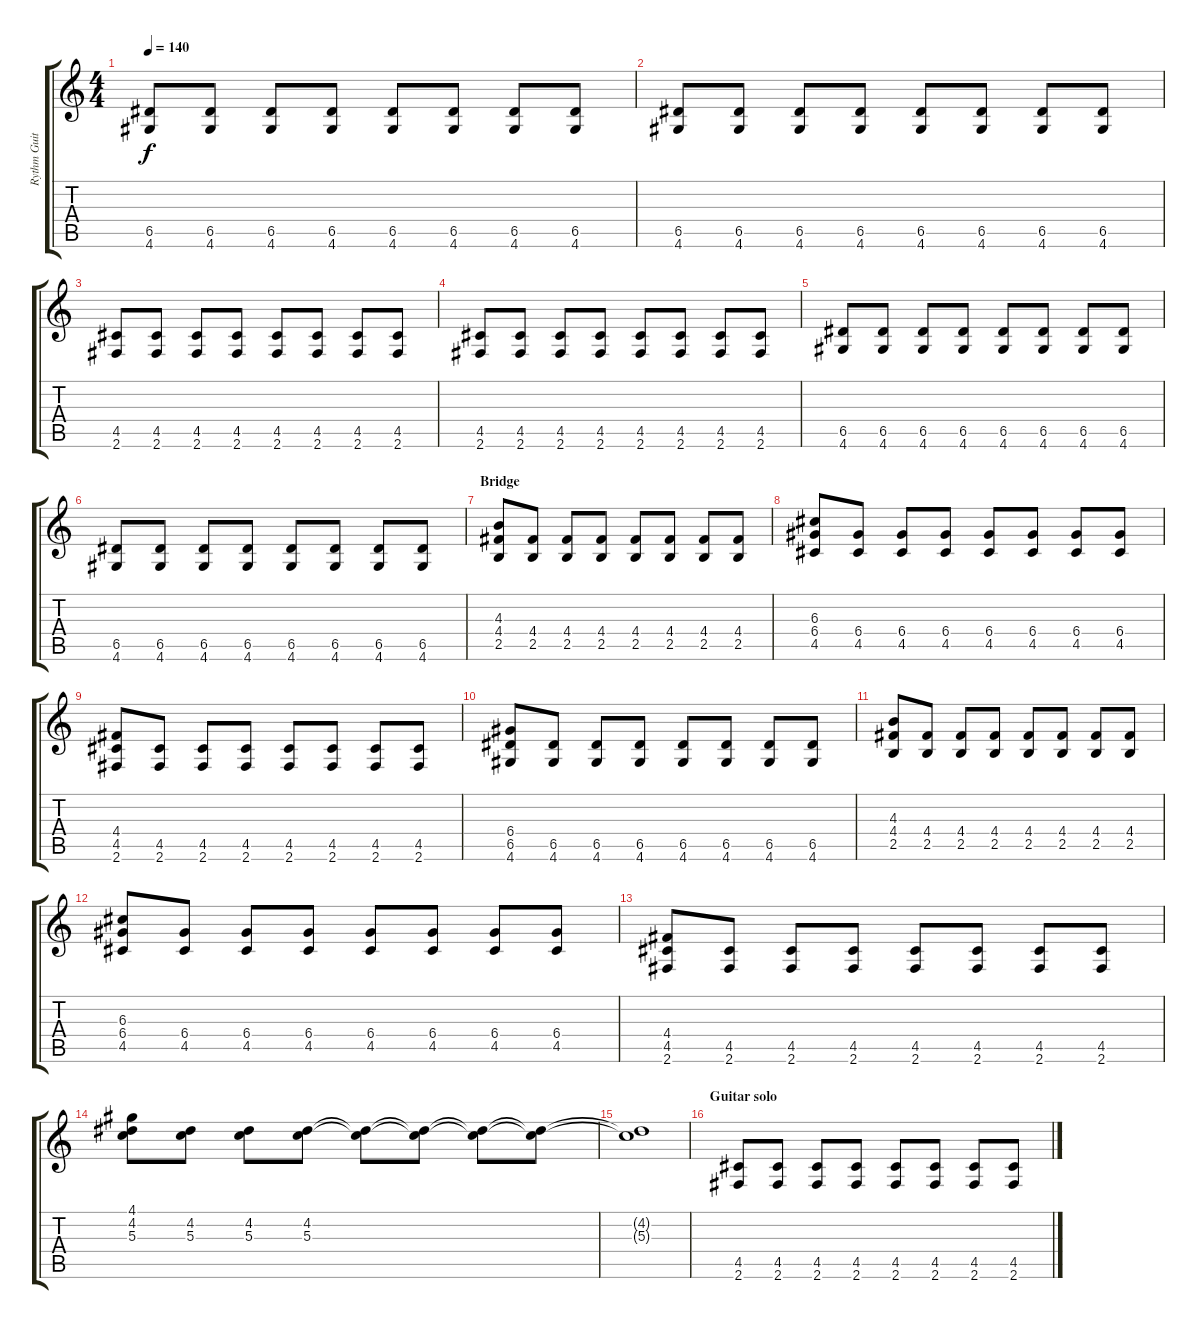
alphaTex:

\track ("Rythm Guitar" "Rythm Guit") {instrument overdrivenguitar}
\staff {score tabs}
\tuning (E4 B3 G3 D3 A2 E2) {hide}
\ts (4 4)
\tempo 140
\clef g2
\ks c
(6.5 4.6).8{dy f} (6.5 4.6).8 (6.5 4.6).8 (6.5 4.6).8 (6.5 4.6).8 (6.5 4.6).8 (6.5 4.6).8 (6.5 4.6).8 |
(6.5 4.6).8 (6.5 4.6).8 (6.5 4.6).8 (6.5 4.6).8 (6.5 4.6).8 (6.5 4.6).8 (6.5 4.6).8 (6.5 4.6).8 |
(4.5 2.6).8 (4.5 2.6).8 (4.5 2.6).8 (4.5 2.6).8 (4.5 2.6).8 (4.5 2.6).8 (4.5 2.6).8 (4.5 2.6).8 |
(4.5 2.6).8 (4.5 2.6).8 (4.5 2.6).8 (4.5 2.6).8 (4.5 2.6).8 (4.5 2.6).8 (4.5 2.6).8 (4.5 2.6).8 |
(6.5 4.6).8 (6.5 4.6).8 (6.5 4.6).8 (6.5 4.6).8 (6.5 4.6).8 (6.5 4.6).8 (6.5 4.6).8 (6.5 4.6).8 |
(6.5 4.6).8 (6.5 4.6).8 (6.5 4.6).8 (6.5 4.6).8 (6.5 4.6).8 (6.5 4.6).8 (6.5 4.6).8 (6.5 4.6).8 |
\section ("" "Bridge")
(4.3 4.4 2.5).8 (4.4 2.5).8 (4.4 2.5).8 (4.4 2.5).8 (4.4 2.5).8 (4.4 2.5).8 (4.4 2.5).8 (4.4 2.5).8 |
(6.3 6.4 4.5).8 (6.4 4.5).8 (6.4 4.5).8 (6.4 4.5).8 (6.4 4.5).8 (6.4 4.5).8 (6.4 4.5).8 (6.4 4.5).8 |
(4.4 4.5 2.6).8 (4.5 2.6).8 (4.5 2.6).8 (4.5 2.6).8 (4.5 2.6).8 (4.5 2.6).8 (4.5 2.6).8 (4.5 2.6).8 |
(6.4 6.5 4.6).8 (6.5 4.6).8 (6.5 4.6).8 (6.5 4.6).8 (6.5 4.6).8 (6.5 4.6).8 (6.5 4.6).8 (6.5 4.6).8 |
(4.3 4.4 2.5).8 (4.4 2.5).8 (4.4 2.5).8 (4.4 2.5).8 (4.4 2.5).8 (4.4 2.5).8 (4.4 2.5).8 (4.4 2.5).8 |
(6.3 6.4 4.5).8 (6.4 4.5).8 (6.4 4.5).8 (6.4 4.5).8 (6.4 4.5).8 (6.4 4.5).8 (6.4 4.5).8 (6.4 4.5).8 |
(4.4 4.5 2.6).8 (4.5 2.6).8 (4.5 2.6).8 (4.5 2.6).8 (4.5 2.6).8 (4.5 2.6).8 (4.5 2.6).8 (4.5 2.6).8 |
(4.1 4.2 5.3).8 (4.2 5.3).8 (4.2 5.3).8 (4.2 5.3).8 (4.2{t} 5.3{t}).8 (4.2{t} 5.3{t}).8 (4.2{t} 5.3{t}).8 (4.2{t} 5.3{t}).8 |
(4.2{t} 5.3{t}).1{volume 11} |
\section ("" "Guitar solo")
(4.5 2.6).8 (4.5 2.6).8 (4.5 2.6).8 (4.5 2.6).8 (4.5 2.6).8 (4.5 2.6).8 (4.5 2.6).8 (4.5 2.6).8
